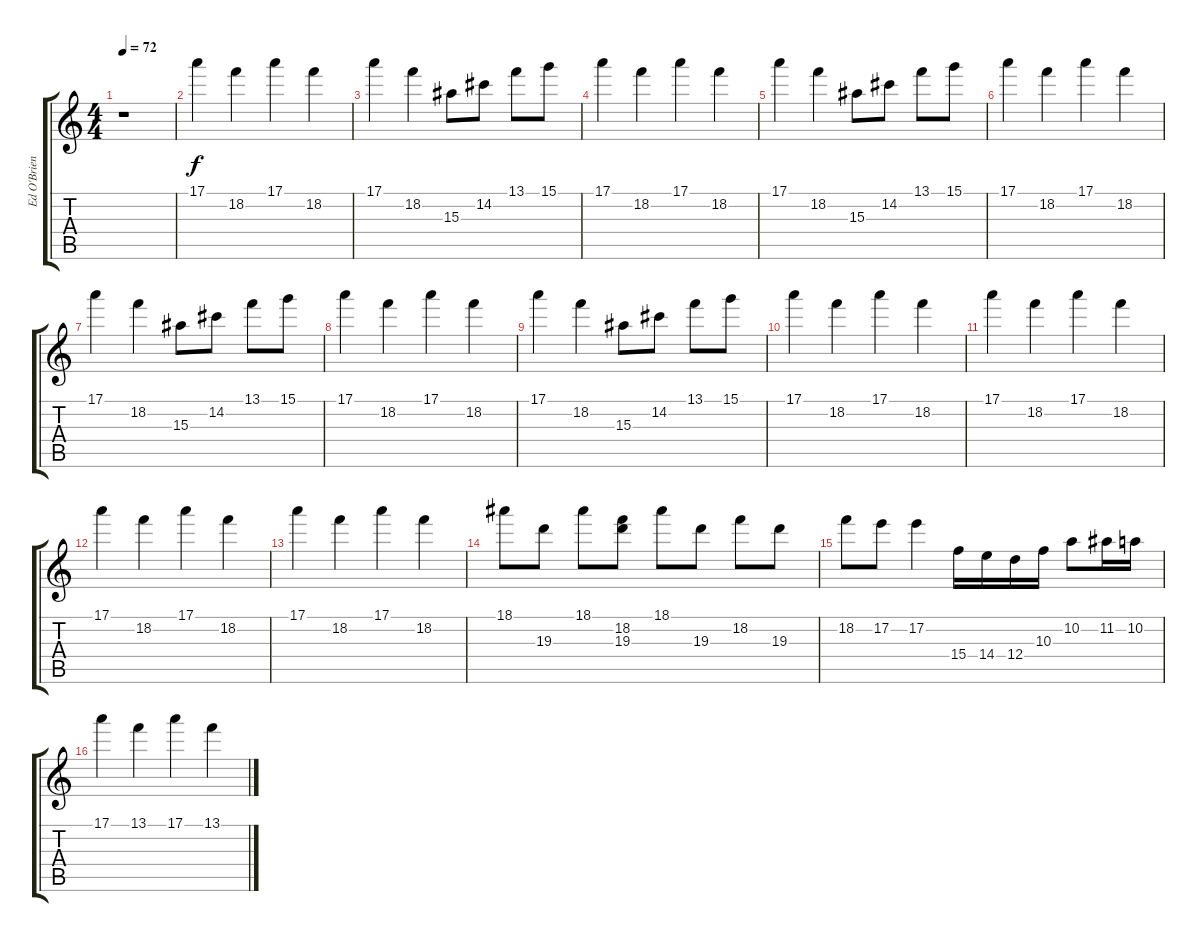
\track ("Ed O'Brien - Electric Guitar" "Ed O'Brien") {instrument electricguitarjazz}
\staff {score tabs}
\tuning (E4 B3 G3 D3 A2 E2) {hide}
\ts (4 4)
\tempo 72
\clef g2
\ks c
r.1{dy f instrument electricguitarjazz} |
17.1.4 18.2.4 17.1.4 18.2.4 |
17.1.4 18.2.4 15.3.8 14.2.8 13.1.8 15.1.8 |
17.1.4 18.2.4 17.1.4 18.2.4 |
17.1.4 18.2.4 15.3.8 14.2.8 13.1.8 15.1.8 |
17.1.4 18.2.4 17.1.4 18.2.4 |
17.1.4 18.2.4 15.3.8 14.2.8 13.1.8 15.1.8 |
17.1.4 18.2.4 17.1.4 18.2.4 |
17.1.4 18.2.4 15.3.8 14.2.8 13.1.8 15.1.8 |
17.1.4 18.2.4 17.1.4 18.2.4 |
17.1.4 18.2.4 17.1.4 18.2.4 |
17.1.4 18.2.4 17.1.4 18.2.4 |
17.1.4 18.2.4 17.1.4 18.2.4 |
18.1.8 19.3.8 18.1.8 (18.2 19.3).8 18.1.8 19.3.8 18.2.8 19.3.8 |
18.2.8 17.2.8 17.2.4 15.4.16 14.4.16 12.4.16 10.3.16 10.2.8 11.2.16 10.2.16 |
17.1.4 13.1.4 17.1.4 13.1.4
